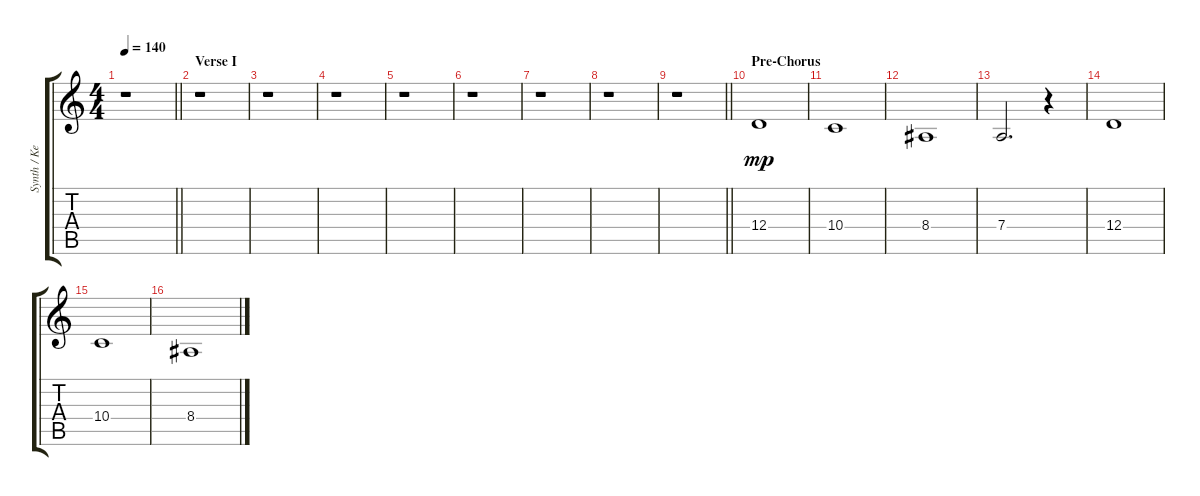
\track ("Synth / Keyboard" "Synth / Ke") {instrument choiraahs}
\staff {score tabs}
\tuning (E4 B3 G3 D3 A2 D2) {hide}
\ts (4 4)
\tempo 140
\clef g2
\barLineRight lightlight
\ks c
r.1{dy mp} |
\section ("" "Verse I")
r.1 |
r.1 |
r.1 |
r.1 |
r.1 |
r.1 |
r.1 |
\barLineRight lightlight
r.1 |
\section ("" "Pre-Chorus")
12.4.1 |
10.4.1 |
8.4.1 |
7.4.2{d} r.4 |
12.4.1 |
10.4.1 |
8.4.1
